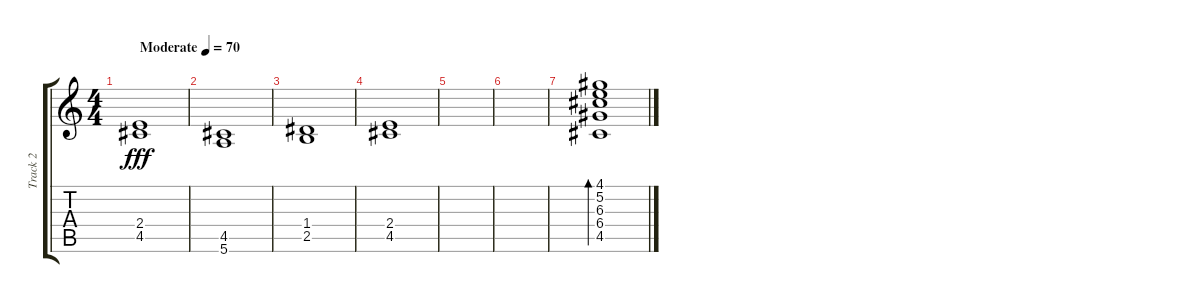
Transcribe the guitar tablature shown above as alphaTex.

\track ("Track 2" "Track 2") {instrument acousticguitarnylon}
\staff {score tabs}
\tuning (E4 B3 G3 D3 A2 E2) {hide}
\ts (4 4)
\tempo (70 "Moderate")
\clef g2
\ks c
(2.4 4.5).1{dy fff instrument acousticguitarnylon} |
(4.5 5.6).1 |
(1.4 2.5).1 |
(2.4 4.5).1 |
|
|
(4.1 5.2 6.3 6.4 4.5).1{bd 120}
